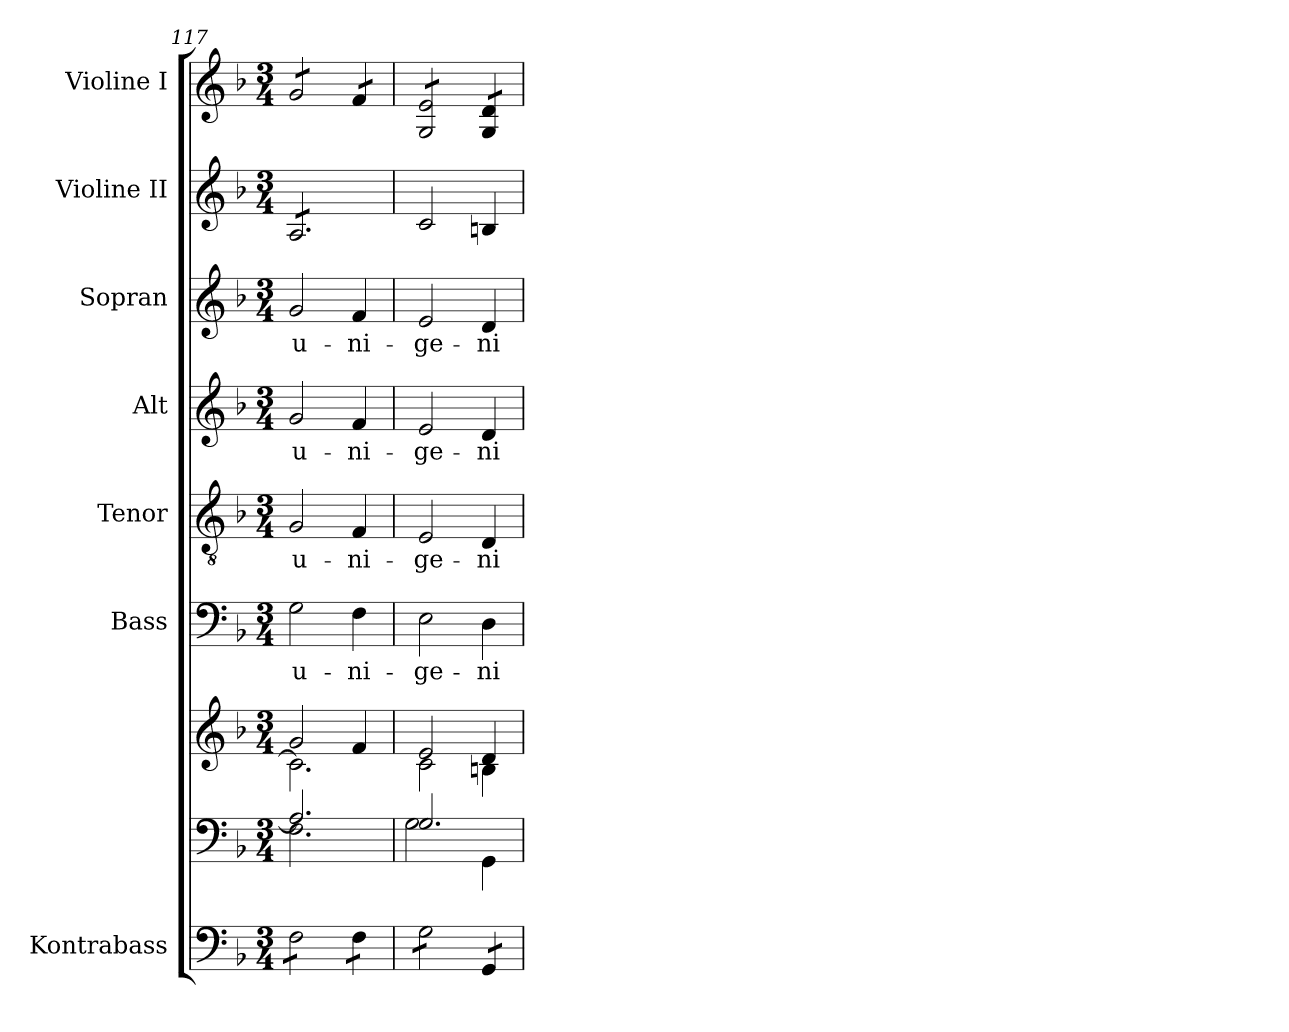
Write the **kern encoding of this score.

**kern	**kern	**kern	**kern	**text	**kern	**text	**kern	**text	**kern	**text	**kern	**kern
*part8	*part7	*part7	*part6	*part6	*part5	*part5	*part4	*part4	*part3	*part3	*part2	*part1
*staff9	*staff8	*staff7	*staff6	*staff6	*staff5	*staff5	*staff4	*staff4	*staff3	*staff3	*staff2	*staff1
*I"Kontrabass	*	*	*I"Bass	*	*I"Tenor	*	*I"Alt	*	*I"Sopran	*	*I"Violine II	*I"Violine I
*I'Kb.	*	*	*I'B.	*	*I'T.	*	*I'A.	*	*I'S.	*	*I'Vl. II	*I'Vl. I
*clefF4	*clefF4	*clefG2	*clefF4	*	*clefGv2	*	*clefG2	*	*clefG2	*	*clefG2	*clefG2
*ITrd7c12	*	*	*	*	*	*	*	*	*	*	*	*
*k[b-]	*k[b-]	*k[b-]	*k[b-]	*	*k[b-]	*	*k[b-]	*	*k[b-]	*	*k[b-]	*k[b-]
*F:	*F:	*F:	*F:	*	*F:	*	*F:	*	*F:	*	*F:	*F:
*M3/4	*M3/4	*M3/4	*M3/4	*	*M3/4	*	*M3/4	*	*M3/4	*	*M3/4	*M3/4
=117	=117	=117	=117	=117	=117	=117	=117	=117	=117	=117	=117	=117
*	*^	*^	*	*	*	*	*	*	*	*	*	*
!	!	!	!	!	!	!LO:LY:b	!	!LO:LY:b	!	!LO:LY:b	!	!LO:LY:b	!	!
*tremolo	*	*	*	*	*	*	*	*	*	*	*	*	*	*
*	*	*	*	*	*	*	*	*	*	*	*	*	*tremolo	*
*	*	*	*	*	*	*	*	*	*	*	*	*	*	*tremolo
8FF\L	2.A/]	2.F\	2g/	2.c\]	2G\	u-	2G/	u-	2g/	u-	2g/	u-	8A/L	8g/L
8FF\	.	.	.	.	.	.	.	.	.	.	.	.	8A/	8g/
8FF\	.	.	.	.	.	.	.	.	.	.	.	.	8A/	8g/
8FF\J	.	.	.	.	.	.	.	.	.	.	.	.	8A/	8g/J
!	!	!	!	!	!	!LO:LY:b	!	!LO:LY:b	!	!LO:LY:b	!	!LO:LY:b	!	!
8FF\L	.	.	4f/	.	4F\	-ni-	4F/	-ni-	4f/	-ni-	4f/	-ni-	8A/	8f/L
8FF\J	.	.	.	.	.	.	.	.	.	.	.	.	8A/J	8f/J
*	*	*	*	*	*	*	*	*	*	*	*	*	*Xtremolo	*
=118	=118	=118	=118	=118	=118	=118	=118	=118	=118	=118	=118	=118	=118	=118
!	!	!	!	!	!	!LO:LY:b	!	!LO:LY:b	!	!LO:LY:b	!	!LO:LY:b	!	!
8GG\L	2.G/	2G\	2e/	2c\	2E\	-ge-	2E/	-ge-	2e/	-ge-	2e/	-ge-	2c/	8G/ 8e/L
8GG\	.	.	.	.	.	.	.	.	.	.	.	.	.	8G/ 8e/
8GG\	.	.	.	.	.	.	.	.	.	.	.	.	.	8G/ 8e/
8GG\J	.	.	.	.	.	.	.	.	.	.	.	.	.	8G/ 8e/J
!	!	!	!	!	!	!LO:LY:b	!	!LO:LY:b	!	!LO:LY:b	!	!LO:LY:b	!	!
8GGG/L	.	4GG\	4d/	4Bn\	4D\	-ni-	4D/	-ni-	4d/	-ni-	4d/	-ni-	4Bn/	8G/ 8d/L
8GGG/J	.	.	.	.	.	.	.	.	.	.	.	.	.	8G/ 8d/J
*	*	*	*	*	*	*	*	*	*	*	*	*	*	*Xtremolo
*Xtremolo	*	*	*	*	*	*	*	*	*	*	*	*	*	*
*	*v	*v	*	*	*	*	*	*	*	*	*	*	*	*
*	*	*v	*v	*	*	*	*	*	*	*	*	*	*
=	=	=	=	=	=	=	=	=	=	=	=	=
*-	*-	*-	*-	*-	*-	*-	*-	*-	*-	*-	*-	*-
